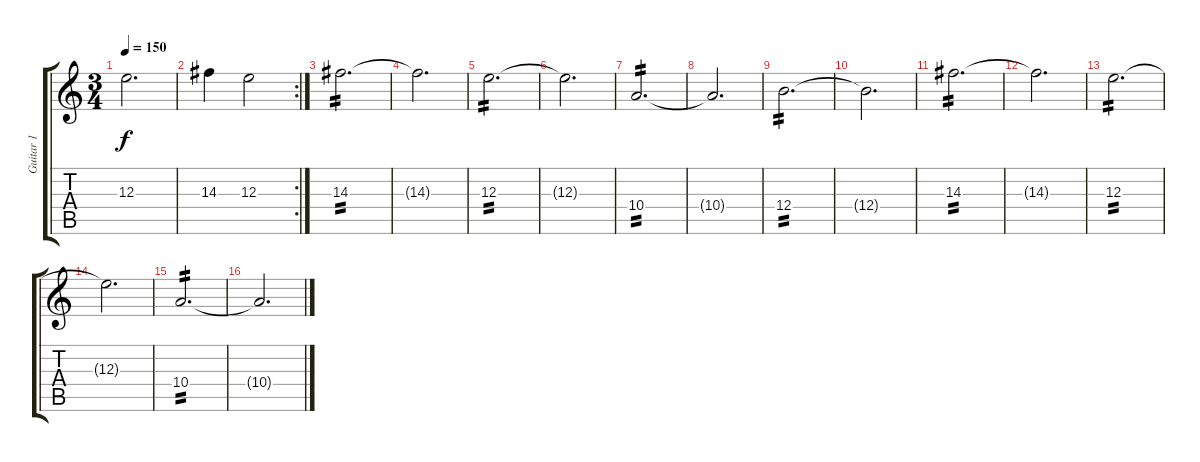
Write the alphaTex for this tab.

\track ("Guitar 1" "Guitar 1") {instrument distortionguitar}
\staff {score tabs}
\tuning (Db4 Ab3 E3 B2 Gb2 B1) {hide}
\ts (3 4)
\tempo 150
\clef g2
\ks c
12.3.2{d dy f} |
\rc 2
14.3.4 12.3.2 |
14.3.2{d tp 2} |
14.3{t}.2{d} |
12.3.2{d tp 2} |
12.3{t}.2{d} |
10.4.2{d tp 2} |
10.4{t}.2{d} |
12.4.2{d tp 2} |
12.4{t}.2{d} |
14.3.2{d tp 2} |
14.3{t}.2{d} |
12.3.2{d tp 2} |
12.3{t}.2{d} |
10.4.2{d tp 2} |
10.4{t}.2{d}
